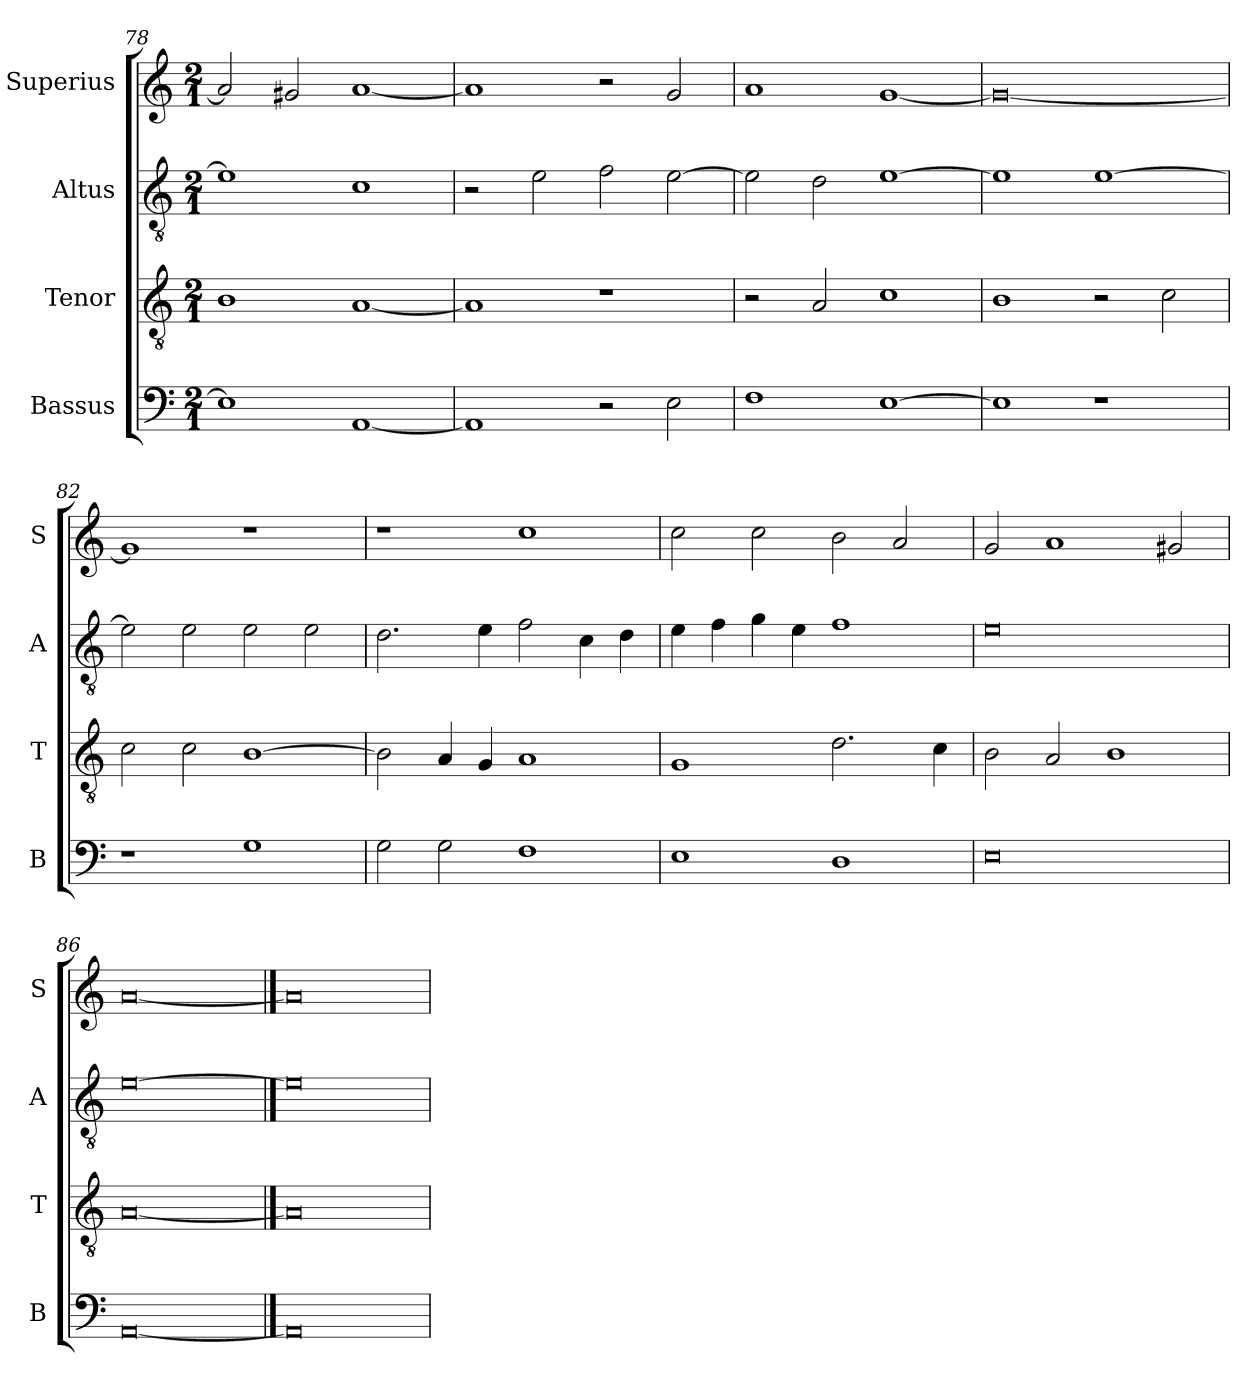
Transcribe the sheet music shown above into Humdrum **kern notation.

**kern	**kern	**kern	**kern
*part4	*part3	*part2	*part1
*staff4	*staff3	*staff2	*staff1
*I"Bassus	*I"Tenor	*I"Altus	*I"Superius
*I'B	*I'T	*I'A	*I'S
*clefF4	*clefGv2	*clefGv2	*clefG2
*k[]	*k[]	*k[]	*k[]
*C:	*C:	*C:	*C:
*M2/1	*M2/1	*M2/1	*M2/1
=78	=78	=78	=78
1E]	1B	1e]	2a]
.	.	.	2g#X
[1AA	[1A	1c	[1a
=79	=79	=79	=79
1AA]	1A]	2r	1a]
.	.	2e	.
2r	1r	2f	2r
2E	.	[2e	2g
=80	=80	=80	=80
1F	2r	2e]	1a
.	2A	2d	.
[1E	1c	[1e	[1g
=81	=81	=81	=81
1E]	1B	1e]	0g_
1r	2r	[1e	.
.	2c	.	.
=82	=82	=82	=82
1r	2c	2e]	1g]
.	2c	2e	.
1G	[1B	2e	1r
.	.	2e	.
=83	=83	=83	=83
2G	2B]	2.d	1r
2G	4A	.	.
.	4G	4e	.
1F	1A	2f	1cc
.	.	4c	.
.	.	4d	.
=84	=84	=84	=84
1E	1G	4e	2cc
.	.	4f	.
.	.	4g	2cc
.	.	4e	.
1D	2.d	1f	2b
.	.	.	2a
.	4c	.	.
=85	=85	=85	=85
0E	2B	0e	2g
.	2A	.	1a
.	1B	.	.
.	.	.	2g#X
=86	=86	=86	=86
[0AA	[0A	[0e	[0a
==87	==87	==87	==87
0AA]	0A]	0e]	0a]
=	=	=	=
*-	*-	*-	*-
